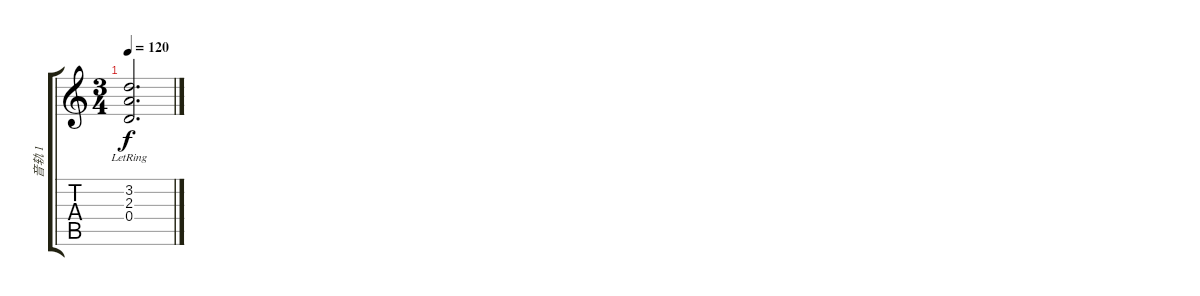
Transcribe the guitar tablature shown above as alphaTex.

\track ("音轨 1" "音轨 1") {instrument acousticguitarsteel}
\staff {score tabs}
\tuning (E4 B3 G3 D3 A2 E2) {hide}
\ts (3 4)
\tempo 120
\clef g2
\ks c
(3.2{lr} 2.3{lr} 0.4).2{d dy f}
